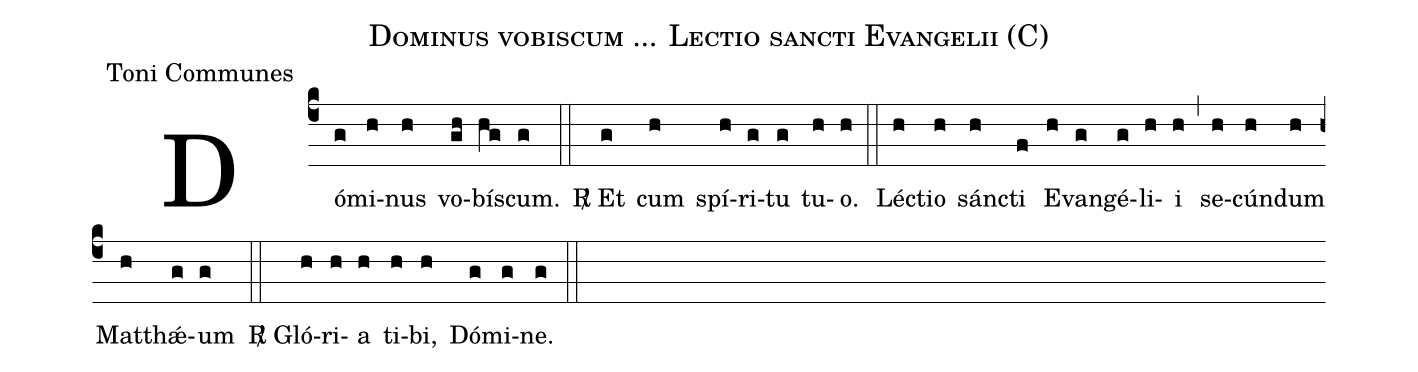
name:Dominus vobiscum ... Lectio sancti Evangelii (C);
office-part:Toni Communes;
%%
(c4) Dó(g)mi(h)nus(h) vo(gh)bís(hg)cum.(g) (::) <sp>R/</sp> Et(g) cum(h) spí(h)ri(g)tu(g) tu(h)o.(h) (::)
Lé(h)ctio(h) sán(h)cti(f) E(h)van(g)gé(g)li(h)i(h) (,) se(h)cún(h)dum(h) Mat(h)thǽ(g)um(g) (::)
<sp>R/</sp> Gló(h)ri(h)a(h) ti(h)bi,(h) Dó(g)mi(g)ne.(g) (::)
